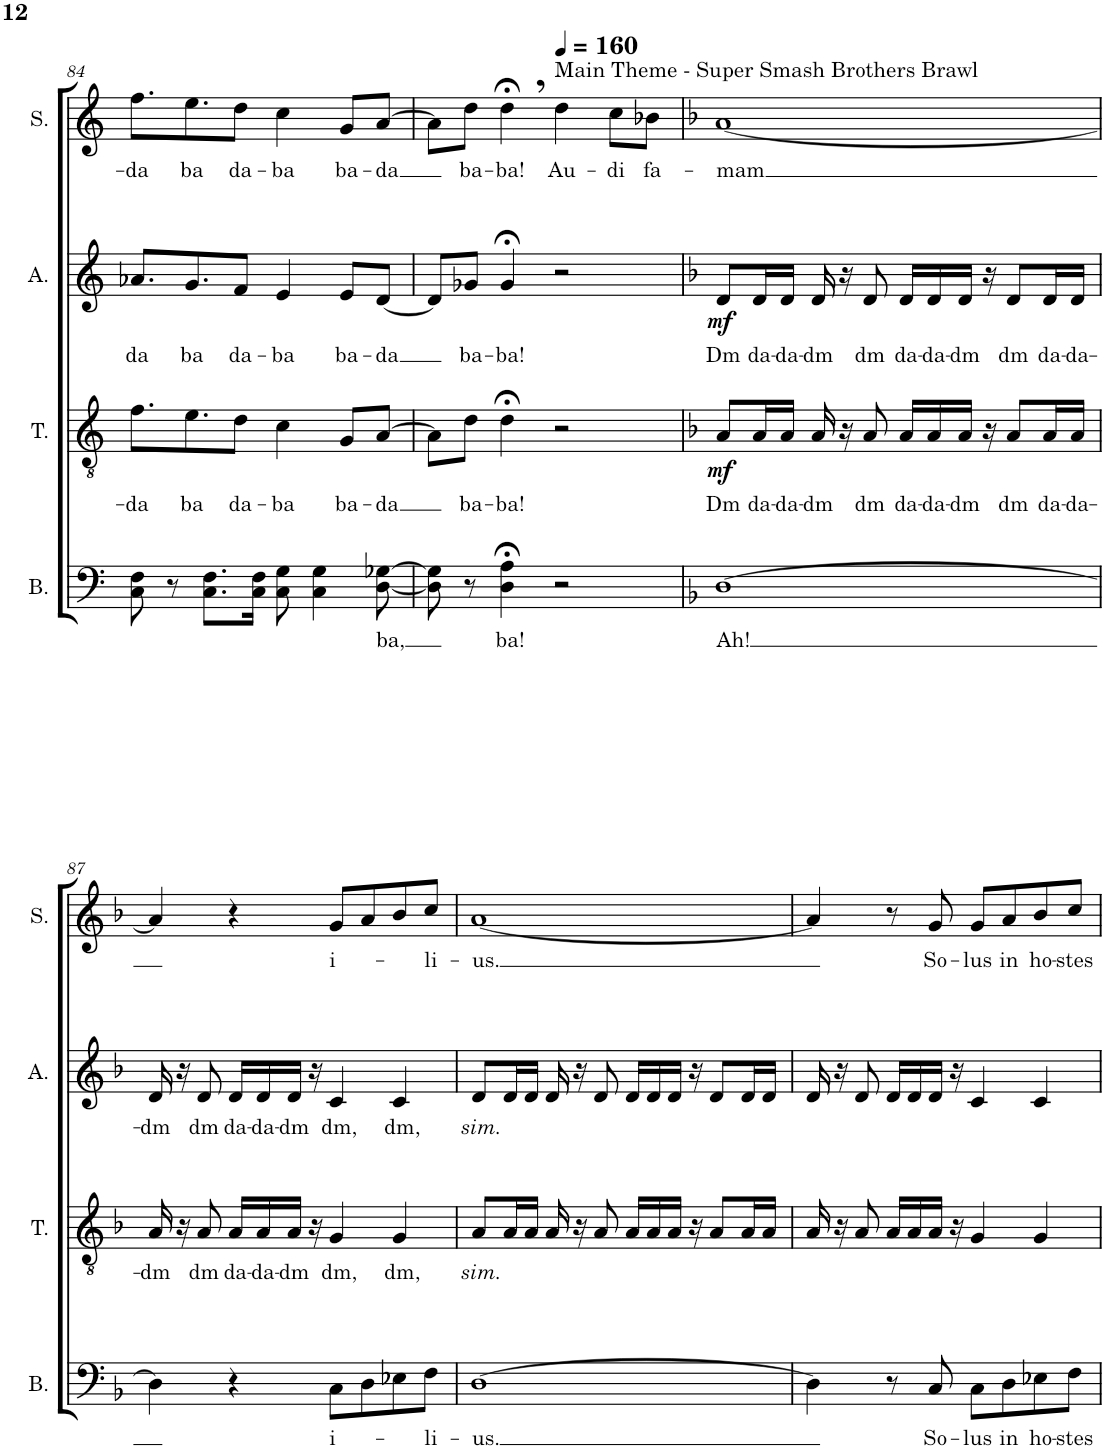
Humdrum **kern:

**kern	**text	**kern	**text	**dynam	**kern	**text	**dynam	**kern	**text
*part4	*part4	*part3	*part3	*part3	*part2	*part2	*part2	*part1	*part1
*staff4	*staff4	*staff3	*staff3	*staff3	*staff2	*staff2	*staff2	*staff1	*staff1
*I"Bass	*	*I"Tenor	*	*	*I"Alto	*	*	*I"Soprano	*
*I'B.	*	*I'T.	*	*	*I'A.	*	*	*I'S.	*
!!LO:PB:g=z
*clefF4	*	*clefGv2	*	*	*clefG2	*	*	*clefG2	*
*k[]	*	*k[]	*	*	*k[]	*	*	*k[]	*
*M4/4	*	*M4/4	*	*	*M4/4	*	*	*M4/4	*
=84	=84	=84	=84	=84	=84	=84	=84	=84	=84
!	!	!	!LO:LY:b	!	!	!LO:LY:b	!	!	!LO:LY:b
8C\ 8F\	.	8.f\L	-da	.	8.a-X/L	da	.	8.ff\L	-da
8r	.	.	.	.	.	.	.	.	.
!	!	!	!LO:LY:b	!	!	!LO:LY:b	!	!	!LO:LY:b
.	.	8.e\	ba	.	8.g/	ba	.	8.ee\	ba
8.C\ 8.F\L	.	.	.	.	.	.	.	.	.
!	!	!	!LO:LY:b	!	!	!LO:LY:b	!	!	!LO:LY:b
.	.	8d\J	da-	.	8f/J	da-	.	8dd\J	da-
16C\ 16F\Jk	.	.	.	.	.	.	.	.	.
!	!	!	!LO:LY:b	!	!	!LO:LY:b	!	!	!LO:LY:b
8C\ 8G\	.	4c\	-ba	.	4e/	-ba	.	4cc\	-ba
4C\ 4G\	.	.	.	.	.	.	.	.	.
!	!	!	!LO:LY:b	!	!	!LO:LY:b	!	!	!LO:LY:b
.	.	8G/L	ba-	.	8e/L	ba-	.	8g/L	ba-
!	!LO:LY:b	!	!LO:LY:b	!	!	!LO:LY:b	!	!	!LO:LY:b
[8D\ [8G-X\	ba,	[8A/J	-da	.	[8d/J	-da	.	[8a/J	-da
=85	=85	=85	=85	=85	=85	=85	=85	=85	=85
8D\] 8G-\]	.	8A\L]	.	.	8d/L]	.	.	8a\L]	.
!	!	!	!LO:LY:b	!	!	!LO:LY:b	!	!	!LO:LY:b
8r	.	8d\J	ba-	.	8g-X/J	ba-	.	8dd\J	ba-
!	!LO:LY:b	!	!LO:LY:b	!	!	!LO:LY:b	!	!	!LO:LY:b
4D\;< 4A\;<	ba!	4d;<\	-ba!	.	4g-;</	-ba!	.	4dd;<,\	-ba!
!	!	!	!	!	!	!	!	!	!LO:LY:b
2r	.	2r	.	.	2r	.	.	4dd\	Au-
!	!	!	!	!	!	!	!	!	!LO:LY:b
.	.	.	.	.	.	.	.	8cc\L	-di
!	!	!	!	!	!	!	!	!	!LO:LY:b
.	.	.	.	.	.	.	.	8b-X\J	fa-
=86	=86	=86	=86	=86	=86	=86	=86	=86	=86
*k[b-]	*	*k[b-]	*	*	*k[b-]	*	*	*k[b-]	*
!	!LO:LY:b	!	!LO:LY:b	!LO:DY:b	!	!LO:LY:b	!LO:DY:b	!	!LO:LY:b
[1D	Ah!	8A/L	Dm	mf	8d/L	Dm	mf	[1a	-mam
!	!	!	!LO:LY:b	!	!	!LO:LY:b	!	!	!
.	.	16A/L	da-	.	16d/L	da-	.	.	.
!	!	!	!LO:LY:b	!	!	!LO:LY:b	!	!	!
.	.	16A/JJ	-da-	.	16d/JJ	-da-	.	.	.
!	!	!	!LO:LY:b	!	!	!LO:LY:b	!	!	!
.	.	16A/	-dm	.	16d/	-dm	.	.	.
.	.	16r	.	.	16r	.	.	.	.
!	!	!	!LO:LY:b	!	!	!LO:LY:b	!	!	!
.	.	8A/	dm	.	8d/	dm	.	.	.
!	!	!	!LO:LY:b	!	!	!LO:LY:b	!	!	!
.	.	16A/LL	da-	.	16d/LL	da-	.	.	.
!	!	!	!LO:LY:b	!	!	!LO:LY:b	!	!	!
.	.	16A/	-da-	.	16d/	-da-	.	.	.
!	!	!	!LO:LY:b	!	!	!LO:LY:b	!	!	!
.	.	16A/JJ	-dm	.	16d/JJ	-dm	.	.	.
.	.	16r	.	.	16r	.	.	.	.
!	!	!	!LO:LY:b	!	!	!LO:LY:b	!	!	!
.	.	8A/L	dm	.	8d/L	dm	.	.	.
!	!	!	!LO:LY:b	!	!	!LO:LY:b	!	!	!
.	.	16A/L	da-	.	16d/L	da-	.	.	.
!	!	!	!LO:LY:b	!	!	!LO:LY:b	!	!	!
.	.	16A/JJ	-da-	.	16d/JJ	-da-	.	.	.
!!LO:LB:g=z
=87	=87	=87	=87	=87	=87	=87	=87	=87	=87
!	!	!	!LO:LY:b	!	!	!LO:LY:b	!	!	!
4D\]	.	16A/	-dm	.	16d/	-dm	.	4a/]	.
.	.	16r	.	.	16r	.	.	.	.
!	!	!	!LO:LY:b	!	!	!LO:LY:b	!	!	!
.	.	8A/	dm	.	8d/	dm	.	.	.
!	!	!	!LO:LY:b	!	!	!LO:LY:b	!	!	!
4r	.	16A/LL	da-	.	16d/LL	da-	.	4r	.
!	!	!	!LO:LY:b	!	!	!LO:LY:b	!	!	!
.	.	16A/	-da-	.	16d/	-da-	.	.	.
!	!	!	!LO:LY:b	!	!	!LO:LY:b	!	!	!
.	.	16A/JJ	-dm	.	16d/JJ	-dm	.	.	.
.	.	16r	.	.	16r	.	.	.	.
!	!LO:LY:b	!	!LO:LY:b	!	!	!LO:LY:b	!	!	!LO:LY:b
8C\L	i-	4G/	dm,	.	4c/	dm,	.	8g/L	-i-
8D\	.	.	.	.	.	.	.	8a/	.
!	!	!	!LO:LY:b	!	!	!LO:LY:b	!	!	!
8E-X\	.	4G/	dm,	.	4c/	dm,	.	8b-/	.
!	!LO:LY:b	!	!	!	!	!	!	!	!LO:LY:b
8F\J	-li-	.	.	.	.	.	.	8cc/J	-li-
=88	=88	=88	=88	=88	=88	=88	=88	=88	=88
!	!LO:LY:b	!	!LO:LY:b	!	!	!LO:LY:b	!	!	!LO:LY:b
[1D	-us.	8A/L	sim.	.	8d/L	sim.	.	[1a	-us.
.	.	16A/L	.	.	16d/L	.	.	.	.
.	.	16A/JJ	.	.	16d/JJ	.	.	.	.
.	.	16A/	.	.	16d/	.	.	.	.
.	.	16r	.	.	16r	.	.	.	.
.	.	8A/	.	.	8d/	.	.	.	.
.	.	16A/LL	.	.	16d/LL	.	.	.	.
.	.	16A/	.	.	16d/	.	.	.	.
.	.	16A/JJ	.	.	16d/JJ	.	.	.	.
.	.	16r	.	.	16r	.	.	.	.
.	.	8A/L	.	.	8d/L	.	.	.	.
.	.	16A/L	.	.	16d/L	.	.	.	.
.	.	16A/JJ	.	.	16d/JJ	.	.	.	.
=89	=89	=89	=89	=89	=89	=89	=89	=89	=89
4D\]	.	16A/	.	.	16d/	.	.	4a/]	.
.	.	16r	.	.	16r	.	.	.	.
.	.	8A/	.	.	8d/	.	.	.	.
8r	.	16A/LL	.	.	16d/LL	.	.	8r	.
.	.	16A/	.	.	16d/	.	.	.	.
!	!LO:LY:b	!	!	!	!	!	!	!	!LO:LY:b
8C/	So-	16A/JJ	.	.	16d/JJ	.	.	8g/	So-
.	.	16r	.	.	16r	.	.	.	.
!	!LO:LY:b	!	!	!	!	!	!	!	!LO:LY:b
8C\L	-lus	4G/	.	.	4c/	.	.	8g/L	-lus
!	!LO:LY:b	!	!	!	!	!	!	!	!LO:LY:b
8D\	in	.	.	.	.	.	.	8a/	in
!	!LO:LY:b	!	!	!	!	!	!	!	!LO:LY:b
8E-X\	ho-	4G/	.	.	4c/	.	.	8b-/	ho-
!	!LO:LY:b	!	!	!	!	!	!	!	!LO:LY:b
8F\J	-stes	.	.	.	.	.	.	8cc/J	-stes
=	=	=	=	=	=	=	=	=	=
*-	*-	*-	*-	*-	*-	*-	*-	*-	*-
